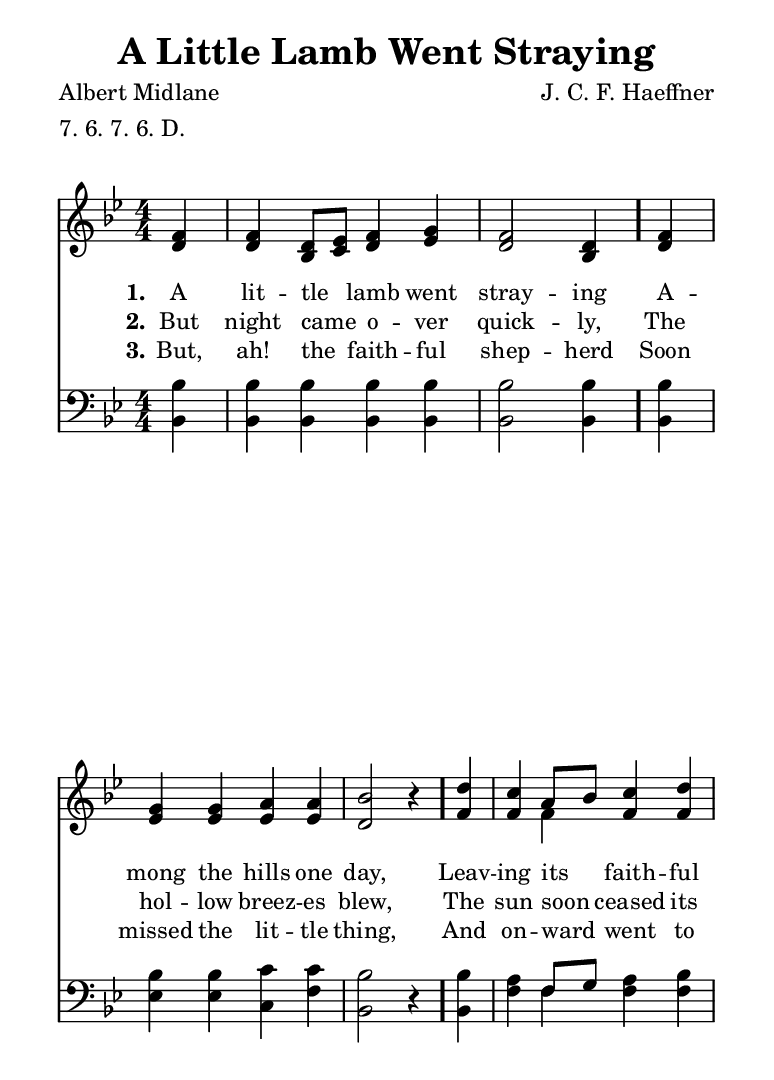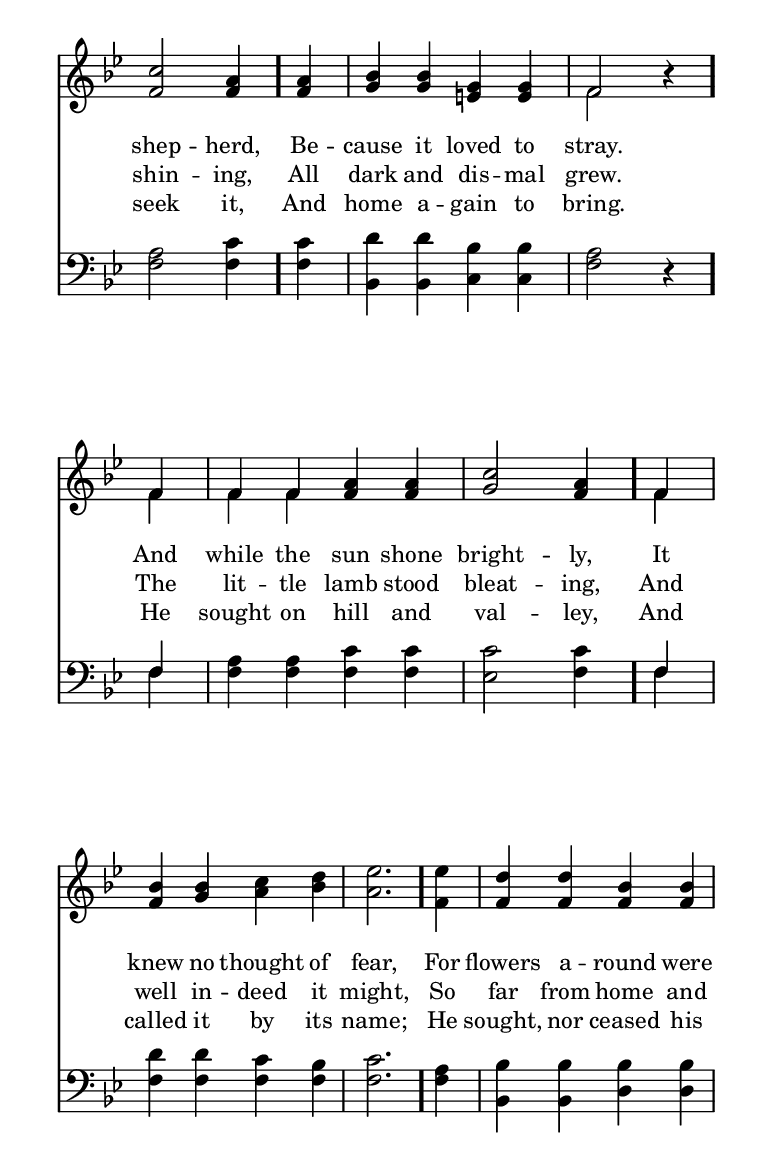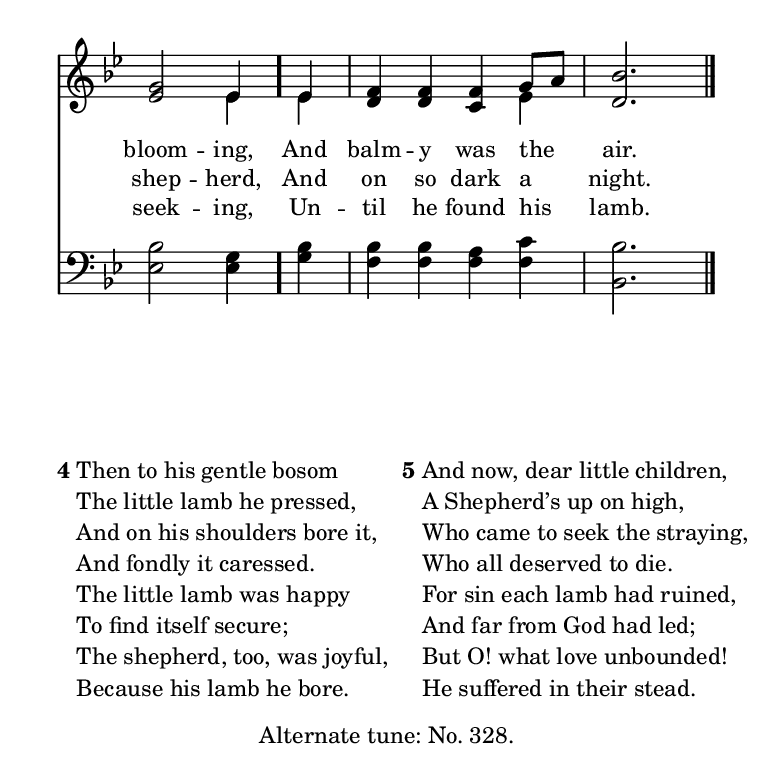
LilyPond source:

\include "common/global.ily"
\paper {
  \include "common/paper.ily"
  ragged-last-bottom = ##t
}

\header{
  hymnnumber = "329"
  title = "A Little Lamb Went Straying"
  tunename = "Springfield"
  meter = "7. 6. 7. 6. D."
  poet = "Albert Midlane"
  composer = "J. C. F. Haeffner"
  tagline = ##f
}

global = {
  \include "common/overrides.ily"
  \override Staff.TimeSignature.style = #'numbered
  \time 4/4
  \override Score.MetronomeMark.transparent = ##t % hide all fermata changes too
  \tempo 4=90
  \key bes \major
  \partial 4
  \autoBeamOff
}

notesSoprano = {
\global
\relative c' {

  f4 | f d8[ ees] f4 g | f2 d4
  f4 | g g a a | bes2 r4
  d4 | c a8[ bes] c4 d | c2 a4
  a4 | bes bes g g | f2 r4
  f4 | f f a a | c2 a4
  f4 | bes bes c d | ees2.
  ees4 | d d bes bes | g2 ees4
  ees4 | f f f g8[ a] | bes2.

  \bar "|."

}
}

notesAlto = {
\global
\relative e' {

  d4 | d bes8[ c] d4 ees | d2 bes4
  d4 | ees ees ees ees | d2 r4
  f4 | f f f f | f2 f4
  f4 | g g e e | f2 r4
  f4 | f f f f | g2 f4
  f4 | f g a bes | a2.
  f4 | f f f f | ees2 ees4
  ees4 | d d c ees | d2.

}
}

notesTenor = {
\global
\relative a {

  bes4 | bes bes bes bes | bes2 bes4
  bes4 | bes bes c c | bes2 r4
  bes4 | a f8[ g] a4 bes | a2 c4
  c4 | d d bes bes | a2 r4
  f4 | a a c c | c2 c4
  f,4 | d'4 d c bes | c2.
  a4 | bes bes bes bes | bes2 g4
  bes4 | bes bes a c | bes2.

}
}

notesBass = {
\global
\relative f, {

  bes4 | bes bes bes bes | bes2 bes4
  bes4 | ees ees c f | bes,2 r4
  bes4 | f'4 f f f | f2 f4
  f4 | bes, bes c c | f2 r4
  f4 | f f f f | ees2 f4
  f4 | f f f f | f2.
  f4 | bes, bes d d | ees2 ees4
  g4 | f f f f | bes,2.

}
}

wordsA = \lyricmode {
\set stanza = "1."

A lit -- tle lamb went stray -- ing \bar "."
A -- mong the hills one day, \bar "."
Leav -- ing its faith -- ful shep -- herd, \bar "."
Be -- cause it loved to stray. \bar "."
And while the sun shone bright -- ly, \bar "."
It knew no thought of fear, \bar "."
For flowers a -- round were bloom -- ing, \bar "."
And balm -- y was the air. \bar "."

}

wordsB = \lyricmode {
\set stanza = "2."

But night came o -- ver quick -- ly,
The hol -- low breez -- es blew,
The sun soon ceased its shin -- ing,
All dark and dis -- mal grew.
The lit -- tle lamb stood bleat -- ing,
And well in -- deed it might,
So far from home and shep -- herd,
And on so dark a night.

}

wordsC = \lyricmode {
\set stanza = "3."

But, ah! the faith -- ful shep -- herd
Soon missed the lit -- tle thing,
And on -- ward went to seek it,
And home a -- gain to bring.
He sought on hill and val -- ley,
And called it by its name;
He sought, nor ceased his seek -- ing,
Un -- til he found his lamb.

}

wordsD = \markuplist {

\line { Then to his gentle bosom }
\line { The little lamb he pressed, }
\line { And on his shoulders bore it, }
\line { And fondly it caressed. }
\line { The little lamb was happy }
\line { To find itself secure; }
\line { The shepherd, too, was joyful, }
\line { Because his lamb he bore. }

}

wordsE = \markuplist {

\line { And now, dear little children, }
\line { A Shepherd’s up on high, }
\line { Who came to seek the straying, }
\line { Who all deserved to die. }
\line { For sin each lamb had ruined, }
\line { And far from God had led; }
\line { But O! what love unbounded! }
\line { He suffered in their stead. }

}

\score {
  \context ChoirStaff <<
    \context Staff = upper <<
      \set Staff.autoBeaming = ##f
      \set ChoirStaff.systemStartDelimiter = #'SystemStartBar
      \set ChoirStaff.printPartCombineTexts = ##f
      \partcombine #'(2 . 9) \notesSoprano \notesAlto
      \context NullVoice = sopranos { \voiceOne << \notesSoprano >> }
      \context NullVoice = altos { \voiceTwo << \notesAlto >> }
      \context Lyrics = one   \lyricsto sopranos \wordsA
      \context Lyrics = two   \lyricsto sopranos \wordsB
      \context Lyrics = three \lyricsto sopranos \wordsC
    >>
    \context Staff = men <<
      \set Staff.autoBeaming = ##f
      \clef bass
      \set ChoirStaff.printPartCombineTexts = ##f
      \partcombine #'(2 . 9) \notesTenor \notesBass
      \context NullVoice = tenors { \voiceOne << \notesTenor >> }
      \context NullVoice = basses { \voiceTwo << \notesBass >> }
    >>
  >>
  \layout {
    \include "common/layout.ily"
  }
  \midi{
    \include "common/midi.ily"
  }
}

\noPageBreak

\markup { \fill-line {
  \hspace #0.1
  \line{ \bold 4 \column { \wordsD } }
  \hspace #0.1
  \line{ \bold 5 \column { \wordsE } }
  \hspace #0.1
} }

\noPageBreak \markup { \vspace #2 \fill-line { \raise #2 \line { Alternate tune: No. 328. } } }

\version "2.19.49"  % necessary for upgrading to future LilyPond versions.

% vi:set et ts=2 sw=2 ai nocindent syntax=lilypond:
